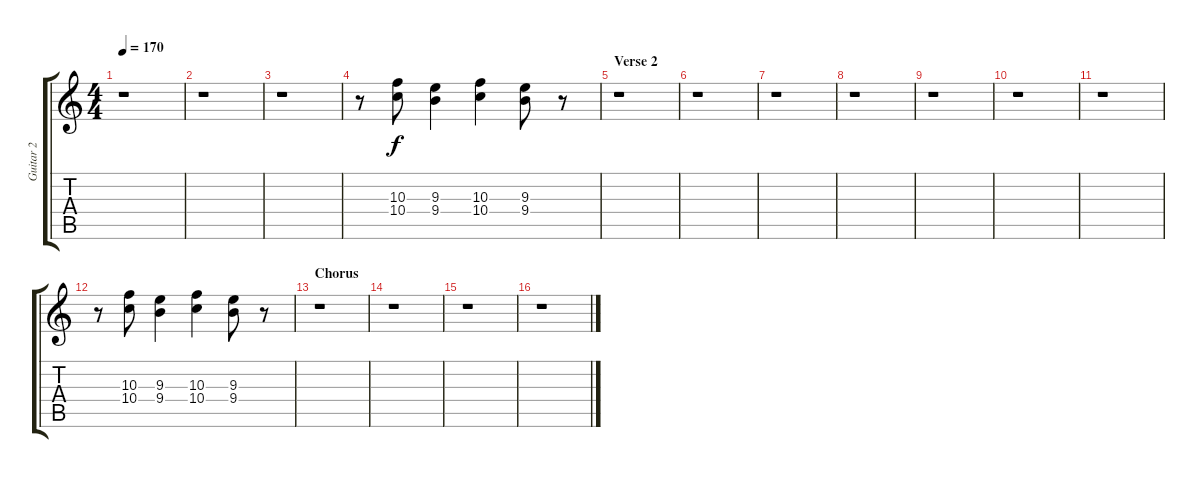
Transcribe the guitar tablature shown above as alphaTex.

\track ("Guitar 2" "Guitar 2") {instrument distortionguitar}
\staff {score tabs}
\tuning (E4 B3 G3 D3 A2 E2) {hide}
\ts (4 4)
\tempo 170
\clef g2
\ks c
r.1{dy f} |
r.1 |
r.1 |
r.8 (10.3 10.4).8 (9.3 9.4).4 (10.3 10.4).4 (9.3 9.4).8 r.8 |
\section ("" "Verse 2")
r.1 |
r.1 |
r.1 |
r.1 |
r.1 |
r.1 |
r.1 |
r.8 (10.3 10.4).8 (9.3 9.4).4 (10.3 10.4).4 (9.3 9.4).8 r.8 |
\section ("" "Chorus")
r.1 |
r.1 |
r.1 |
r.1
